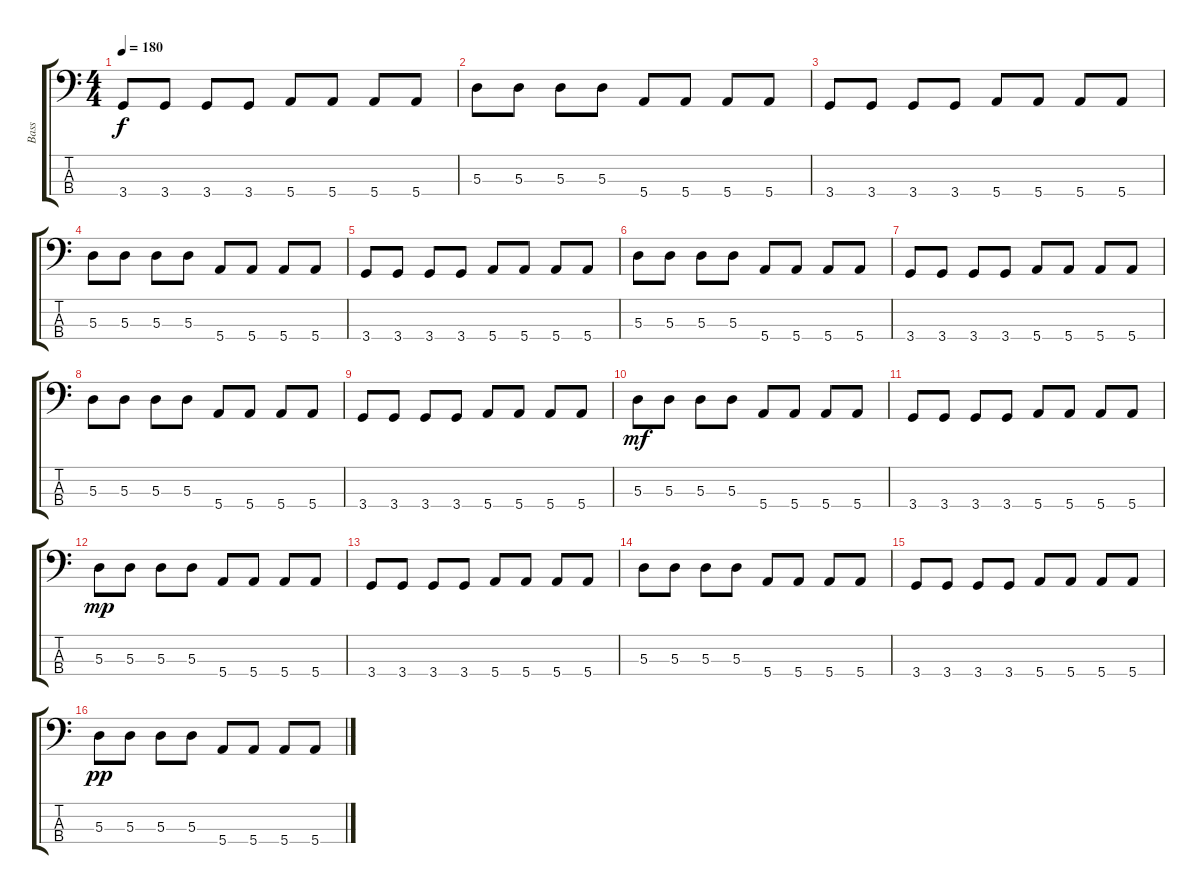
\track ("Bass" "Bass") {instrument electricbassfinger}
\staff {score tabs}
\tuning (G2 D2 A1 E1) {hide}
\ts (4 4)
\tempo 180
\clef f4
\ks c
3.4.8{dy f} 3.4.8 3.4.8 3.4.8 5.4.8 5.4.8 5.4.8 5.4.8 |
5.3.8 5.3.8 5.3.8 5.3.8 5.4.8 5.4.8 5.4.8 5.4.8 |
3.4.8 3.4.8 3.4.8 3.4.8 5.4.8 5.4.8 5.4.8 5.4.8 |
5.3.8 5.3.8 5.3.8 5.3.8 5.4.8 5.4.8 5.4.8 5.4.8 |
3.4.8 3.4.8 3.4.8 3.4.8 5.4.8 5.4.8 5.4.8 5.4.8 |
5.3.8 5.3.8 5.3.8 5.3.8 5.4.8 5.4.8 5.4.8 5.4.8 |
3.4.8 3.4.8 3.4.8 3.4.8 5.4.8 5.4.8 5.4.8 5.4.8 |
5.3.8 5.3.8 5.3.8 5.3.8 5.4.8 5.4.8 5.4.8 5.4.8 |
3.4.8 3.4.8 3.4.8 3.4.8 5.4.8 5.4.8 5.4.8 5.4.8 |
5.3.8{dy mf} 5.3.8 5.3.8 5.3.8 5.4.8 5.4.8 5.4.8 5.4.8 |
3.4.8 3.4.8 3.4.8 3.4.8 5.4.8 5.4.8 5.4.8 5.4.8 |
5.3.8{dy mp} 5.3.8 5.3.8 5.3.8 5.4.8 5.4.8 5.4.8 5.4.8 |
3.4.8 3.4.8 3.4.8 3.4.8 5.4.8 5.4.8 5.4.8 5.4.8 |
5.3.8 5.3.8 5.3.8 5.3.8 5.4.8 5.4.8 5.4.8 5.4.8 |
3.4.8 3.4.8 3.4.8 3.4.8 5.4.8 5.4.8 5.4.8 5.4.8 |
5.3.8{dy pp} 5.3.8 5.3.8 5.3.8 5.4.8 5.4.8 5.4.8 5.4.8
